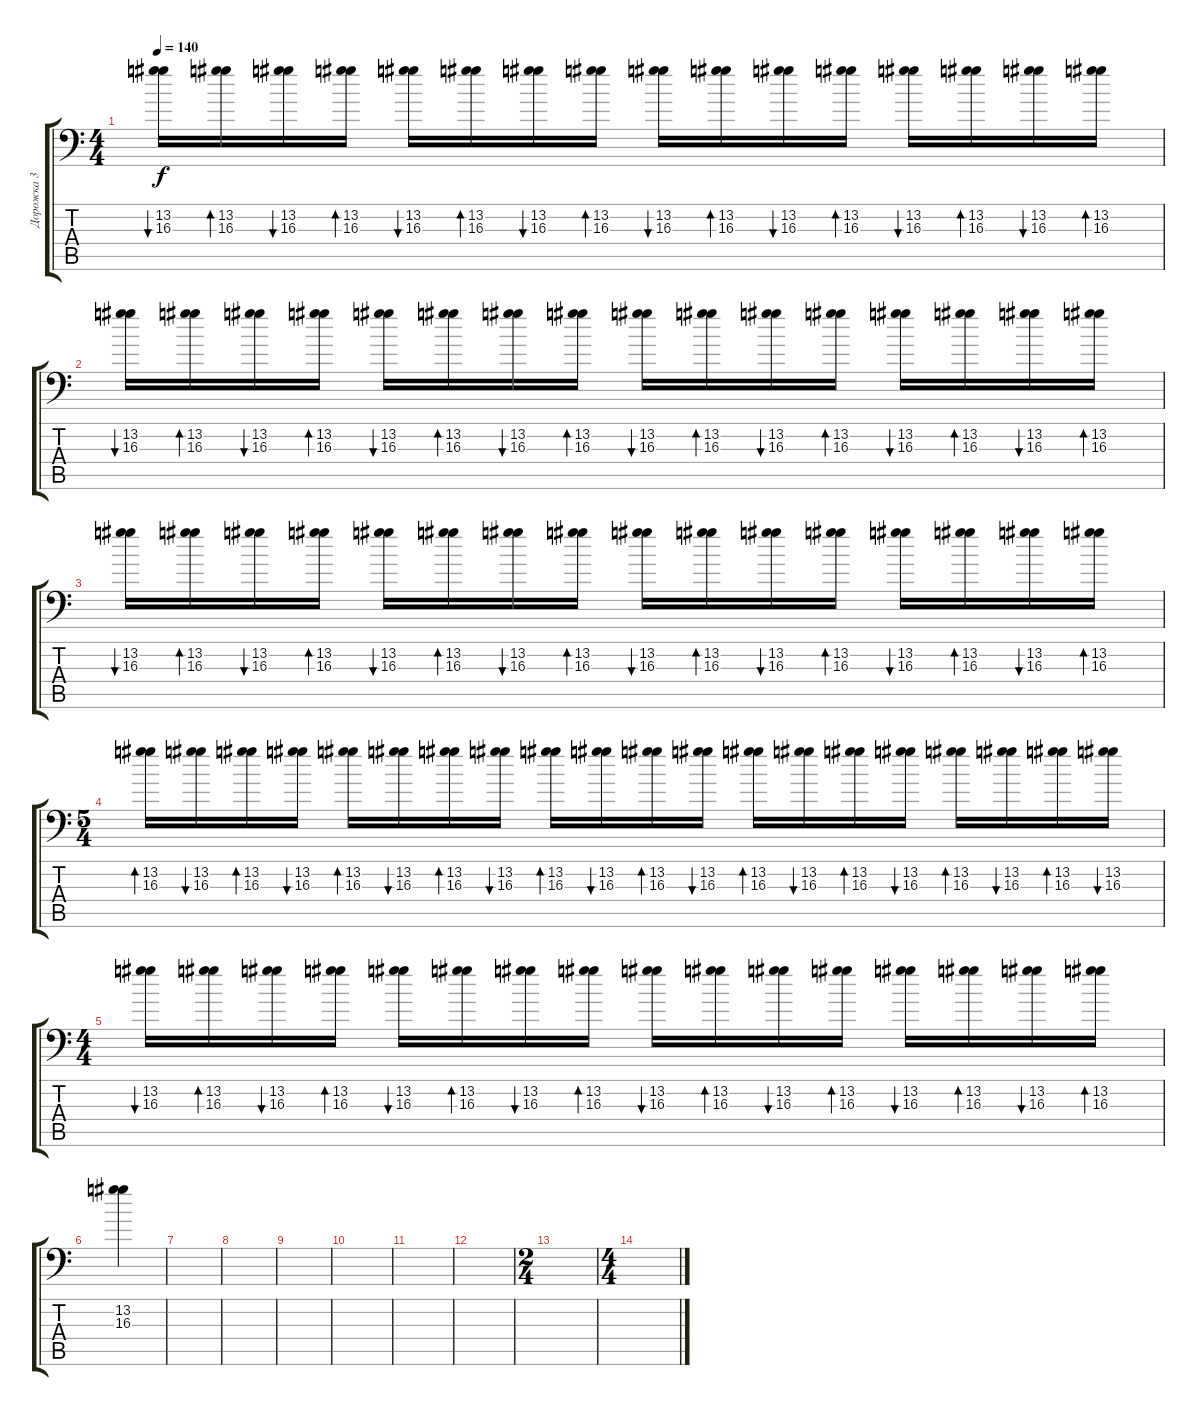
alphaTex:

\track ("Дорожка 3" "Дорожка 3") {instrument overdrivenguitar}
\staff {score tabs}
\tuning (C4 G3 Eb3 Bb2 F2 G1) {hide}
\ts (4 4)
\tempo 140
\clef f4
\ks c
(13.2 16.3).16{bu 60 dy f} (13.2 16.3).16{bd 60} (13.2 16.3).16{bu 60} (13.2 16.3).16{bd 60} (13.2 16.3).16{bu 60} (13.2 16.3).16{bd 60} (13.2 16.3).16{bu 60} (13.2 16.3).16{bd 60} (13.2 16.3).16{bu 60} (13.2 16.3).16{bd 60} (13.2 16.3).16{bu 60} (13.2 16.3).16{bd 60} (13.2 16.3).16{bu 60} (13.2 16.3).16{bd 60} (13.2 16.3).16{bu 60} (13.2 16.3).16{bd 60} |
(13.2 16.3).16{bu 60} (13.2 16.3).16{bd 60} (13.2 16.3).16{bu 60} (13.2 16.3).16{bd 60} (13.2 16.3).16{bu 60} (13.2 16.3).16{bd 60} (13.2 16.3).16{bu 60} (13.2 16.3).16{bd 60} (13.2 16.3).16{bu 60} (13.2 16.3).16{bd 60} (13.2 16.3).16{bu 60} (13.2 16.3).16{bd 60} (13.2 16.3).16{bu 60} (13.2 16.3).16{bd 60} (13.2 16.3).16{bu 60} (13.2 16.3).16{bd 60} |
(13.2 16.3).16{bu 60} (13.2 16.3).16{bd 60} (13.2 16.3).16{bu 60} (13.2 16.3).16{bd 60} (13.2 16.3).16{bu 60} (13.2 16.3).16{bd 60} (13.2 16.3).16{bu 60} (13.2 16.3).16{bd 60} (13.2 16.3).16{bu 60} (13.2 16.3).16{bd 60} (13.2 16.3).16{bu 60} (13.2 16.3).16{bd 60} (13.2 16.3).16{bu 60} (13.2 16.3).16{bd 60} (13.2 16.3).16{bu 60} (13.2 16.3).16{bd 60} |
\ts (5 4)
(13.2 16.3).16{bd 60} (13.2 16.3).16{bu 60} (13.2 16.3).16{bd 60} (13.2 16.3).16{bu 60} (13.2 16.3).16{bd 60} (13.2 16.3).16{bu 60} (13.2 16.3).16{bd 60} (13.2 16.3).16{bu 60} (13.2 16.3).16{bd 60} (13.2 16.3).16{bu 60} (13.2 16.3).16{bd 60} (13.2 16.3).16{bu 60} (13.2 16.3).16{bd 60} (13.2 16.3).16{bu 60} (13.2 16.3).16{bd 60} (13.2 16.3).16{bu 60} (13.2 16.3).16{bd 60} (13.2 16.3).16{bu 60} (13.2 16.3).16{bd 60} (13.2 16.3).16{bu 60} |
\ts (4 4)
(13.2 16.3).16{bu 60} (13.2 16.3).16{bd 60} (13.2 16.3).16{bu 60} (13.2 16.3).16{bd 60} (13.2 16.3).16{bu 60} (13.2 16.3).16{bd 60} (13.2 16.3).16{bu 60} (13.2 16.3).16{bd 60} (13.2 16.3).16{bu 60} (13.2 16.3).16{bd 60} (13.2 16.3).16{bu 60} (13.2 16.3).16{bd 60} (13.2 16.3).16{bu 60} (13.2 16.3).16{bd 60} (13.2 16.3).16{bu 60} (13.2 16.3).16{bd 60} |
(13.2 16.3).4 |
|
|
|
|
|
|
\ts (2 4)
|
\ts (4 4)
